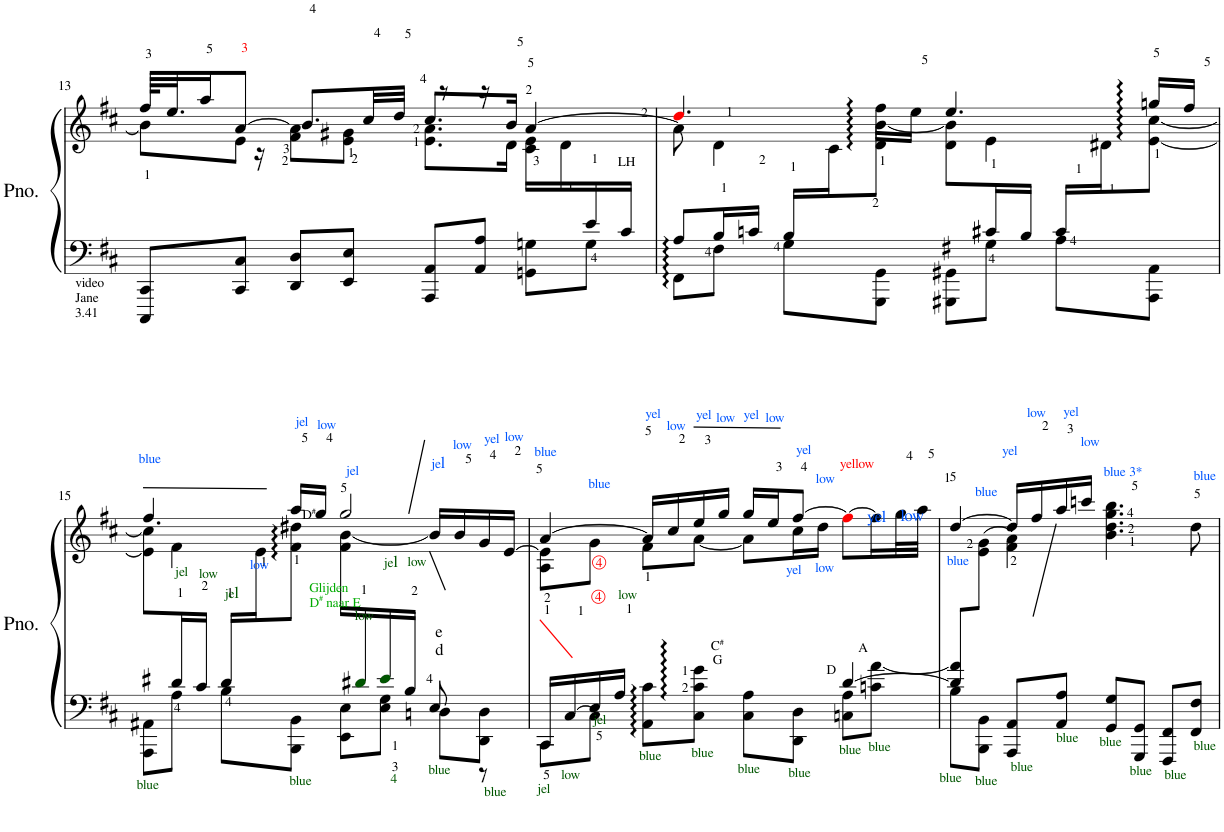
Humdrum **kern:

**kern	**kern
*part1	*part1
*staff2	*staff1
*I"Piano	*
*I'Pno.	*
!!LO:PB:g=z
*clefF4	*clefG2
*k[f#c#]	*k[f#c#]
*M4/4	*M4/4
*met(c)	*met(c)
=13	=13
*^	*^
*	*	*	*^
!LO:TX:b:t=video	!	!	!	!
!LO:TX:b:t=Jane	!	!	!	!
!LO:TX:b:t=3.41	!	!	!	!
*	*	*	*	*^
2..ryy	8CCC#/ 8CC#/L	64ff#/KLLL	8b<\L]	8.ryy	2...ryy
.	.	32.ee/J	.	.	.
.	.	16aa/J	.	.	.
.	8CC#/ 8C#/J	[8a/J	8e\J	.	.
.	.	.	.	16r	.
.	8DD/ 8D/L	64ryy	8f#\ 8a\]L	8.b/L	.
.	.	8.ryy	.	.	.
.	8EE/ 8E/J	.	8e\ 8g#X\J	.	.
.	.	.	.	32cc#/LL	.
.	.	32ryy	.	.	.
.	.	.	.	32dd/JJJ	.
.	.	32ryy	.	.	.
.	8AAA/ 8AA/L	.	8.e\ 8.a\L	8.cc#/L	.
.	.	8r	.	.	.
.	8AA/ 8A/J	.	.	.	.
.	.	16r	.	.	.
.	.	.	16d\Jk	16b/Jk	.
.	.	64ryy	.	.	.
.	.	32ryy	.	.	.
.	8GGn\ 8Gn\L	[4a/	16c#\ 16e\LL	4ryy	.
.	.	.	16d\	.	.
16e/	8G\J	.	8ryy	.	.
!	!	!	!	!	!LO:TX:b:t=LH
16c#/JJ	.	.	.	.	16ryy
=14	=14	=14	=14	=14	=14
*	*^	*	*	*	*
8ryy	8A/L	8FF#\L	4.ddi/	8a\]	8ryy	16ryy
*	*	*	*	*v	*v	*v
.	16B/L	8F#\J	.	4d\
.	16cn/JJ	.	.	.
.	16B/LL	8G\L	.	.
*	*	*	*^	*^
.	8.ryy	.	.	.	16ryy@	16c#\J
.	.	8GGG\ 8GG\J	16ff#\LL	8ryy	16ryy@	8d\ [8b\J
.	.	.	16ee\JJ	.	16ryy@	.
.	8GGG#X\ 8GG#X\L	2ryy	4.ee/	8d\ 8b\]L	8ryy@	2ryy
16c#X/L	8G#X\J	.	.	8.ryy	4e\	.
16B/JJ	.	.	.	.	.	.
16c#/LL	8A\L	.	.	.	.	.
8.ryy	.	.	.	16d#X\J	.	.
.	8AAA\ 8AA\J	.	16ggn/LL	[8e\ [8cc#\J	8ryy	.
.	.	.	16ff#/JJ	.	.	.
!!LO:LB:g=z
=15	=15	=15	=15	=15	=15	=15
*	*	*^	*	*	*	*
!	!	!	!	!LO:TX:a:color=#0055FF:t=blue	!	!	!
!LO:TX:b:color=#005500:t=blue	!	!	!	!	!	!	!
*	*	*	*	*	*	*^	*^
*	*	*	*	*	*	*	*	*	*
4ryy	8ryy	8AAA\ 8AA#X\L	2.ryy	4ryy	8e\] 8cc#\]L	8ryy	4.ff#/	8.ryy	2ryy
!	!	!	!	!	!LO:TX:b:color=#005500:t=jel	!	!	!	!
.	16d/L	8A#X\J	.	.	2..ryy	4f#\	.	.	.
!	!	!	!	!	!	!	!	!LO:TX:b:color=#005500:t=low	!
.	16c#/JJ	.	.	.	.	.	.	2ryy	.
!	!	!	!	!LO:TX:b:color=#005500:t=je	!	!	!	!	!
!	!	!	!	!LO:TX:b:t=l	!	!	!	!	!
16d/LL	2.ryy	8B\L	.	16ryy	.	.	.	.	.
!	!	!	!	!LO:TX:b:color=#0055FF:t=low	!	!	!	!	!
4ryy	.	.	.	16e\J	.	.	.	.	.
!	!	!	!	!LO:TX:a:t=D	!	!	!	!	!
!	!	!	!	!LO:TX:a:t=#	!	!	!	!	!
!	!	!	!	!LO:TX:a:color=#0055FF:t=jel	!	!	!	!	!
!	!	!LO:TX:b:color=#005500:t=blue	!	!	!	!	!	!	!
.	.	8BBB\ 8BB\J	.	8f#\ 8dd#X\J	.	2ryy	16aa/LL	.	.
!	!	!	!	!	!	!	!LO:TX:a:color=#0055FF:t=low	!	!
.	.	.	.	.	.	.	16gg/JJ	.	.
!	!	!	!	!LO:TX:a:color=#0055FF:t=jel	!	!	!	!	!
.	.	8EE\ 8E\L	.	16f#\ [16b\LL	.	.	2gg/	.	8ryy
!	!	!	!	!LO:TX:b:color=#00AA00:t=Glijden	!	!	!	!	!
!	!	!	!	!LO:TX:b:t=D	!	!	!	!	!
!	!	!	!	!LO:TX:b:t=#	!	!	!	!	!
!	!	!	!	!LO:TX:b:t=naar E	!	!	!	!	!
!	!	!	!	!LO:TX:b:color=#005500:t=low	!	!	!	!	!
16d#Xj/	.	.	.	8.ryy	.	.	.	.	.
!	!	!	!	!	!	!	!	!	!LO:TX:b:color=#005500:t=je
!	!	!	!	!	!	!	!	!	!LO:TX:b:t=l
16e<j/	.	8E\<< 8G\<<J	.	.	.	.	.	.	4.ryy
!	!	!	!	!	!	!	!	!LO:TX:b:color=#005500:t=low	!
16B/JJ	.	.	.	.	.	.	.	4ryy	.
!	!	!	!	!LO:TX:a:color=#0055FF:t=je	!	!	!	!	!
!	!	!	!	!LO:TX:a:t=l	!	!	!	!	!
!LO:TX:a:t=e	!	!	!	!	!	!	!	!	!
!LO:TX:a:t=d	!	!	!	!	!	!	!	!	!
!LO:TX:b:color=#005500:t=blue	!	!	!	!	!	!	!	!	!
4ryy	.	8Dn\L	8E/	16b/LL]	.	.	.	.	.
!	!	!	!	!LO:TX:a:color=#0055FF:t=low	!	!	!	!	!
.	.	.	.	16b/	.	.	.	.	.
!	!	!	!	!LO:TX:a:color=#0055FF:t=yel	!	!	!	!	!
!	!	!LO:TX:b:color=#005500:t=blue	!	!	!	!	!	!	!
.	.	8DD\ 8D\J	8r	16g/	.	8ryy	.	.	.
!	!	!	!	!LO:TX:a:color=#0055FF:t=low	!	!	!	!	!
.	.	.	.	[16e/JJ	.	.	.	16ryy	.
*	*v	*v	*v	*	*	*	*	*	*
=16	=16	=16	=16	=16	=16	=16	=16
!	!	!LO:TX:a:color=#0055FF:t=blue	!	!	!	!	!
!LO:TX:b:color=#005500:t=jel	!	!	!	!	!	!	!
*	*	*	*	*v	*v	*v	*v
8CC#\L	16CC#/LL	[4a/	8A\ 8e\]L	4ryy
!	!LO:TX:b:color=#005500:t=low	!	!	!
.	[16C#/	.	.	.
!	!	!	!LO:TX:a:color=#0055FF:t=blue	!
!LO:TX:a:color=#005500:t=jel	!	!	!	!
8C#\J]	16E/	.	8g\J	.
!	!LO:TX:a:color=#005500:t=low	!	!	!
.	16A/JJ	.	.	.
!	!	!LO:TX:a:color=#0055FF:t=yel	!	!
!LO:TX:b:color=#005500:t=blue	!	!	!	!
8AA\ 8c#\L	2ryy	16a/LL]	4ryy	8f#\L
!	!	!LO:TX:a:color=#0055FF:t=low	!	!
.	.	16cc#/	.	.
!	!	!LO:TX:a:color=#0055FF:t=yel	!	!
!LO:TX:a:t=G	!	!	!	!
!LO:TX:a:t=C	!	!	!	!
!LO:TX:a:t=#	!	!	!	!
!LO:TX:b:color=#005500:t=blue	!	!	!	!
8C#\ 8c#\ 8g\J	.	16ee/	.	[8a\J
!	!	!LO:TX:a:color=#0055FF:t=low	!	!
.	.	16gg/JJ	.	.
!	!	!LO:TX:a:color=#0055FF:t=yel	!	!
!LO:TX:b:color=#005500:t=blue	!	!	!	!
8C#\ 8A\L	.	16gg/LL	8a\L]	2ryy
!	!	!LO:TX:a:color=#0055FF:t=low	!	!
.	.	16ee/J	.	.
!	!	!LO:TX:a:color=#0055FF:t=yel	!	!
!	!	!LO:TX:b:color=#0055FF:t=yel	!	!
!LO:TX:b:color=#005500:t=blue	!	!	!	!
8DD\ 8D\J	.	[8ff#/J	16cc#\L	.
!	!	!	!LO:TX:b:color=#0055FF:t=low	!
!	!	!	!LO:TX:a:color=#0055FF:t=low	!
.	.	.	16dd\JJ	.
!	!	!LO:TX:a:color=#FF0000:t=yellow	!	!
!LO:TX:b:color=#005500:t=blue	!	!	!	!
!LO:TX:a:t=D	!	!	!	!
8Cn\ 8A\L	[4d/	8ff#i\L_	4ryy	.
!	!	!LO:TX:a:color=#0055FF:t=yel	!	!
!LO:TX:a:t=A	!	!	!	!
!LO:TX:b:color=#005500:t=blue	!	!	!	!
8cn\ [8a\J	.	16ff#\L]	.	.
!	!	!LO:TX:a:color=#0055FF:t=low	!	!
.	.	32gg\L	.	.
.	.	32aa\JJJ	.	.
*	*	*	*v	*v
=17	=17	=17	=17
*	*^	*	*
!	!	!	!LO:TX:b:color=#0055FF:t=blue	!
!LO:TX:b:color=#005500:t=blue	!	!	!	!
8d/] 8a/]L	8B\L	2ryy	[4dd/	8ryy
!	!	!	!	!LO:TX:a:color=#0055FF:t=blue
!LO:TX:b:color=#005500:t=blue	!	!	!	!
2..ryy	8BBB\ 8BB\J	.	.	(8e\ 8g\J
!	!	!	!LO:TX:a:color=#0055FF:t=yel	!
!	!LO:TX:b:color=#005500:t=blue	!	!	!
.	8AAA/ 8AA/L	.	16dd/LL]	4f#\ 4a\)
!	!	!	!LO:TX:a:color=#0055FF:t=low	!
.	.	.	16ff#/	.
!	!	!	!LO:TX:a:color=#0055FF:t=yel	!
!	!LO:TX:b:color=#005500:t=blue	!	!	!
.	8AA/ 8A/J	.	16aa/	.
!	!	!	!LO:TX:a:color=#0055FF:t=low	!
.	.	.	16cccn/JJ	.
!	!	!	!LO:TX:a:color=#0055FF:t=blue 3*	!
!	!LO:TX:b:color=#005500:t=blue	!	!	!
.	8GG/ 8G/L	2ryy	4.b\ 4.dd\ 4.gg\ 4.bb\	2ryy
!	!LO:TX:b:color=#005500:t=blue	!	!	!
.	8GGG/ 8GG/J	.	.	.
!	!LO:TX:b:color=#005500:t=blue	!	!	!
.	8FFF#/ 8FF#/L	.	.	.
!	!	!	!LO:TX:a:color=#0055FF:t=blue	!
!	!LO:TX:b:color=#005500:t=blue	!	!	!
.	8FF#/ 8F#/J	.	8dd\	.
*v	*v	*v	*	*
*	*v	*v
=	=
*-	*-
